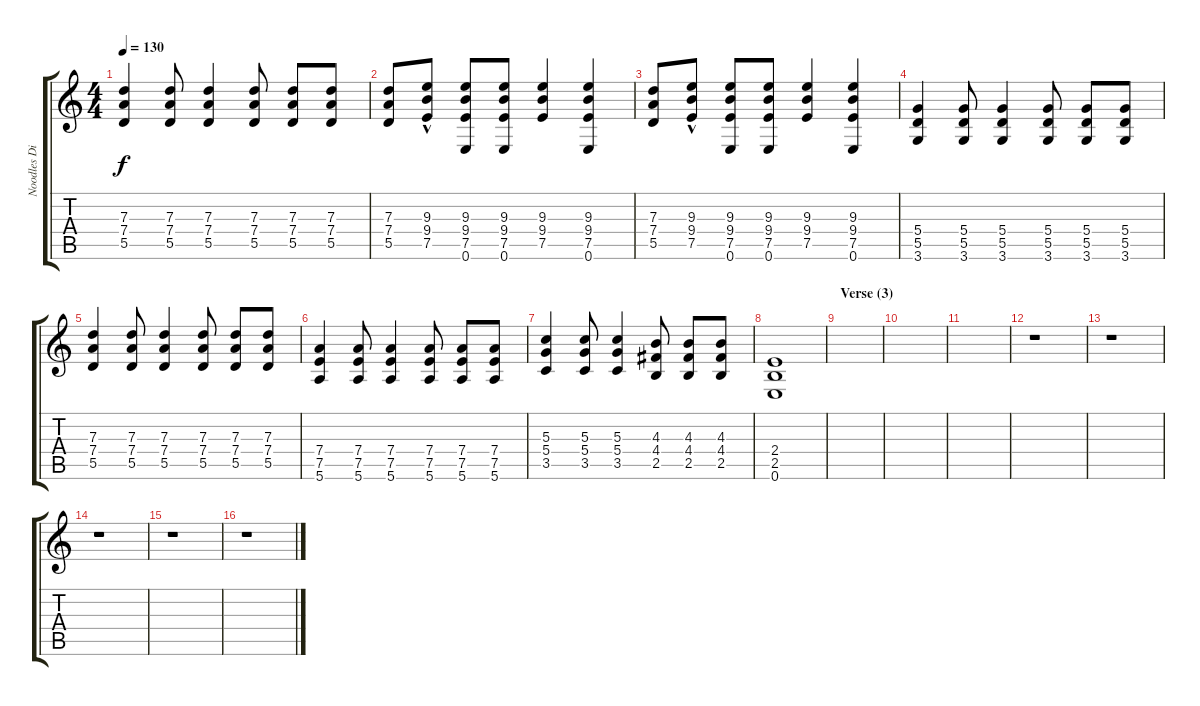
\track ("Noodles Distorted" "Noodles Di") {instrument distortionguitar}
\staff {score tabs}
\tuning (E4 B3 G3 D3 A2 E2) {hide}
\ts (4 4)
\tempo 130
\clef g2
\ks c
(7.3 7.4 5.5).4{dy f} (7.3 7.4 5.5).8 (7.3 7.4 5.5).4 (7.3 7.4 5.5).8 (7.3 7.4 5.5).8 (7.3 7.4 5.5).8 |
(7.3 7.4 5.5).8 (9.3 9.4{hac} 7.5).8 (9.3 9.4 7.5 0.6).8 (9.3 9.4 7.5 0.6).8 (9.3 9.4 7.5).4 (9.3 9.4 7.5 0.6).4 |
(7.3 7.4 5.5).8 (9.3 9.4{hac} 7.5).8 (9.3 9.4 7.5 0.6).8 (9.3 9.4 7.5 0.6).8 (9.3 9.4 7.5).4 (9.3 9.4 7.5 0.6).4 |
(5.4 5.5 3.6).4 (5.4 5.5 3.6).8 (5.4 5.5 3.6).4 (5.4 5.5 3.6).8 (5.4 5.5 3.6).8 (5.4 5.5 3.6).8 |
(7.3 7.4 5.5).4 (7.3 7.4 5.5).8 (7.3 7.4 5.5).4 (7.3 7.4 5.5).8 (7.3 7.4 5.5).8 (7.3 7.4 5.5).8 |
(7.4 7.5 5.6).4 (7.4 7.5 5.6).8 (7.4 7.5 5.6).4 (7.4 7.5 5.6).8 (7.4 7.5 5.6).8 (7.4 7.5 5.6).8 |
(5.3 5.4 3.5).4 (5.3 5.4 3.5).8 (5.3 5.4 3.5).4 (4.3 4.4 2.5).8 (4.3 4.4 2.5).8 (4.3 4.4 2.5).8 |
(2.4 2.5 0.6).1 |
\section ("" "Verse (3)")
|
|
|
r.1 |
r.1 |
r.1 |
r.1 |
r.1
